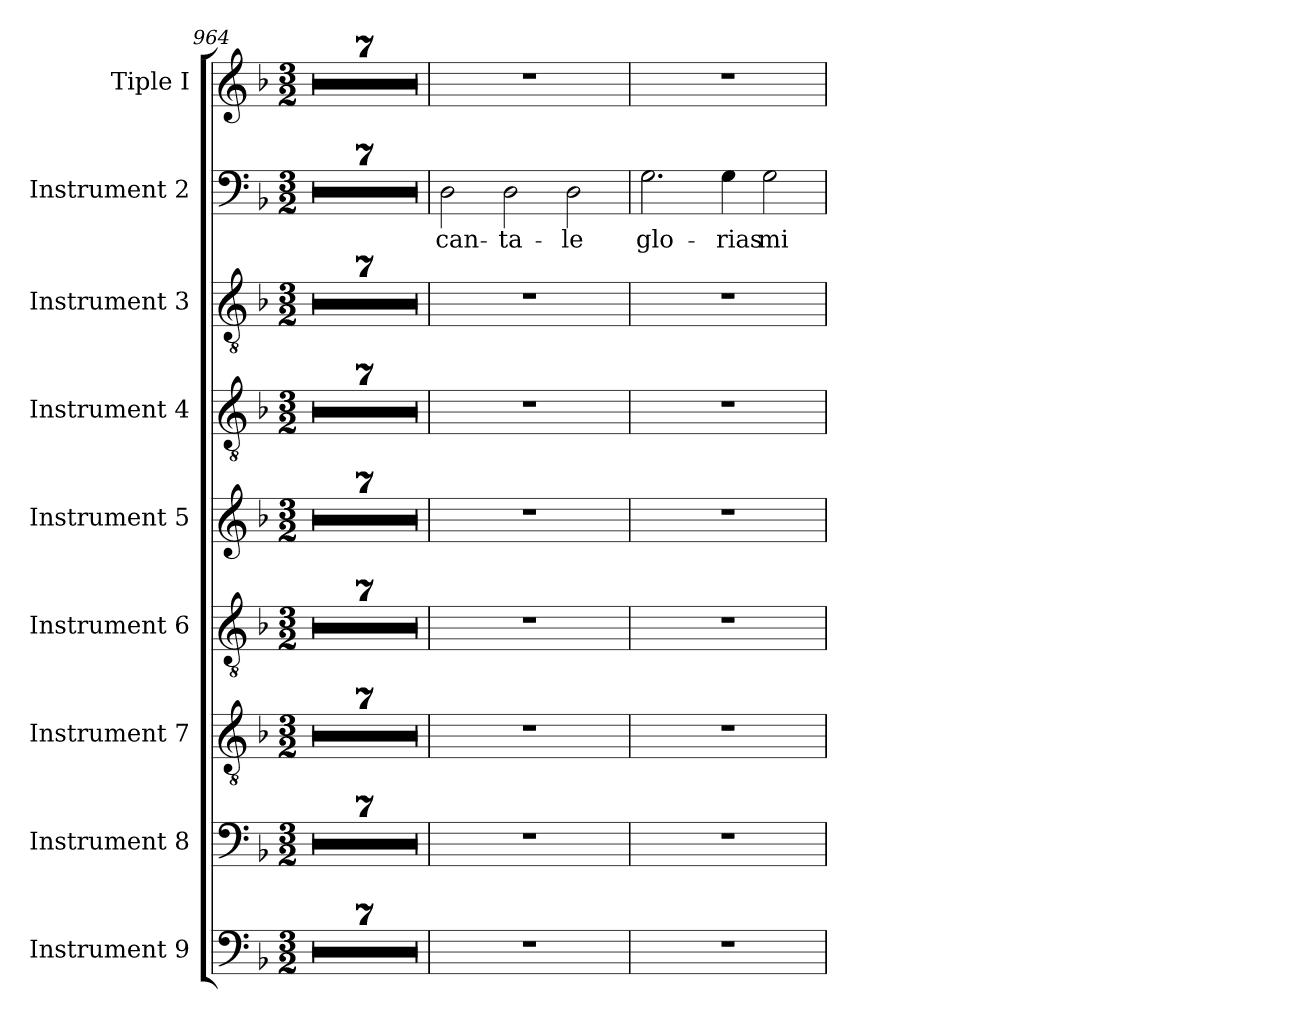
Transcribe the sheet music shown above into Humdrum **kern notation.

**kern	**kern	**kern	**kern	**kern	**kern	**kern	**kern	**text	**kern
*part9	*part8	*part7	*part6	*part5	*part4	*part3	*part2	*part2	*part1
*staff9	*staff8	*staff7	*staff6	*staff5	*staff4	*staff3	*staff2	*staff2	*staff1
*I"Instrument 9	*I"Instrument 8	*I"Instrument 7	*I"Instrument 6	*I"Instrument 5	*I"Instrument 4	*I"Instrument 3	*I"Instrument 2	*	*I"Tiple I
*clefF4	*clefF4	*clefGv2	*clefGv2	*clefG2	*clefGv2	*clefGv2	*clefF4	*	*clefG2
*k[b-]	*k[b-]	*k[b-]	*k[b-]	*k[b-]	*k[b-]	*k[b-]	*k[b-]	*	*k[b-]
*F:	*F:	*F:	*F:	*F:	*F:	*F:	*F:	*	*F:
*M3/2	*M3/2	*M3/2	*M3/2	*M3/2	*M3/2	*M3/2	*M3/2	*	*M3/2
=964	=964	=964	=964	=964	=964	=964	=964	=964	=964
1.r	1.r	1.r	1.r	1.r	1.r	1.r	1.r	.	1.r
=965	=965	=965	=965	=965	=965	=965	=965	=965	=965
1.r	1.r	1.r	1.r	1.r	1.r	1.r	1.r	.	1.r
=966	=966	=966	=966	=966	=966	=966	=966	=966	=966
1.r	1.r	1.r	1.r	1.r	1.r	1.r	1.r	.	1.r
=967	=967	=967	=967	=967	=967	=967	=967	=967	=967
1.r	1.r	1.r	1.r	1.r	1.r	1.r	1.r	.	1.r
=968	=968	=968	=968	=968	=968	=968	=968	=968	=968
1.r	1.r	1.r	1.r	1.r	1.r	1.r	1.r	.	1.r
=969	=969	=969	=969	=969	=969	=969	=969	=969	=969
1.r	1.r	1.r	1.r	1.r	1.r	1.r	1.r	.	1.r
=970	=970	=970	=970	=970	=970	=970	=970	=970	=970
1.r	1.r	1.r	1.r	1.r	1.r	1.r	1.r	.	1.r
=971	=971	=971	=971	=971	=971	=971	=971	=971	=971
!	!	!	!	!	!	!	!	!LO:LY:b:cj	!
1.r	1.r	1.r	1.r	1.r	1.r	1.r	2D\	can-	1.r
!	!	!	!	!	!	!	!	!LO:LY:b:cj	!
.	.	.	.	.	.	.	2D\	-ta-	.
!	!	!	!	!	!	!	!	!LO:LY:b:cj	!
.	.	.	.	.	.	.	2D\	-le	.
=972	=972	=972	=972	=972	=972	=972	=972	=972	=972
!	!	!	!	!	!	!	!	!LO:LY:b:cj	!
1.r	1.r	1.r	1.r	1.r	1.r	1.r	2.G\	glo-	1.r
!	!	!	!	!	!	!	!	!LO:LY:b:cj	!
.	.	.	.	.	.	.	4G\	-rias	.
!	!	!	!	!	!	!	!	!LO:LY:b:cj	!
.	.	.	.	.	.	.	2G\	mi-	.
=	=	=	=	=	=	=	=	=	=
*-	*-	*-	*-	*-	*-	*-	*-	*-	*-
